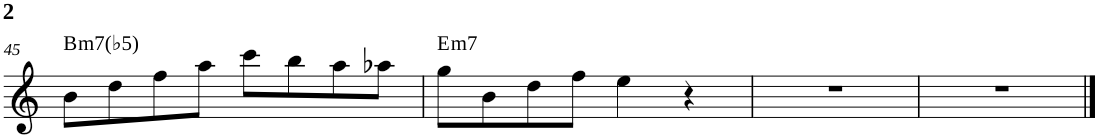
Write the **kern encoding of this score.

**kern	**harte
*part1	*part1
*staff1	*
*I"Lead sheet	*
!!LO:PB:g=z
*clefG2	*
*k[]	*
*M4/4	*
=45	=45
!	!LO:H:kt=m7(b5)
8b\L	B:hdim7
8dd\	.
8ff\	.
8aa\J	.
8ccc\L	.
8bb\	.
8aa\	.
8aa-X\J	.
=46	=46
!	!LO:H:kt=m7
8gg\L	E:min7
8b\	.
8dd\	.
8ff\J	.
4ee\	.
4r	.
=47	=47
1r	.
=48	=48
1r	.
==	==
*-	*-
